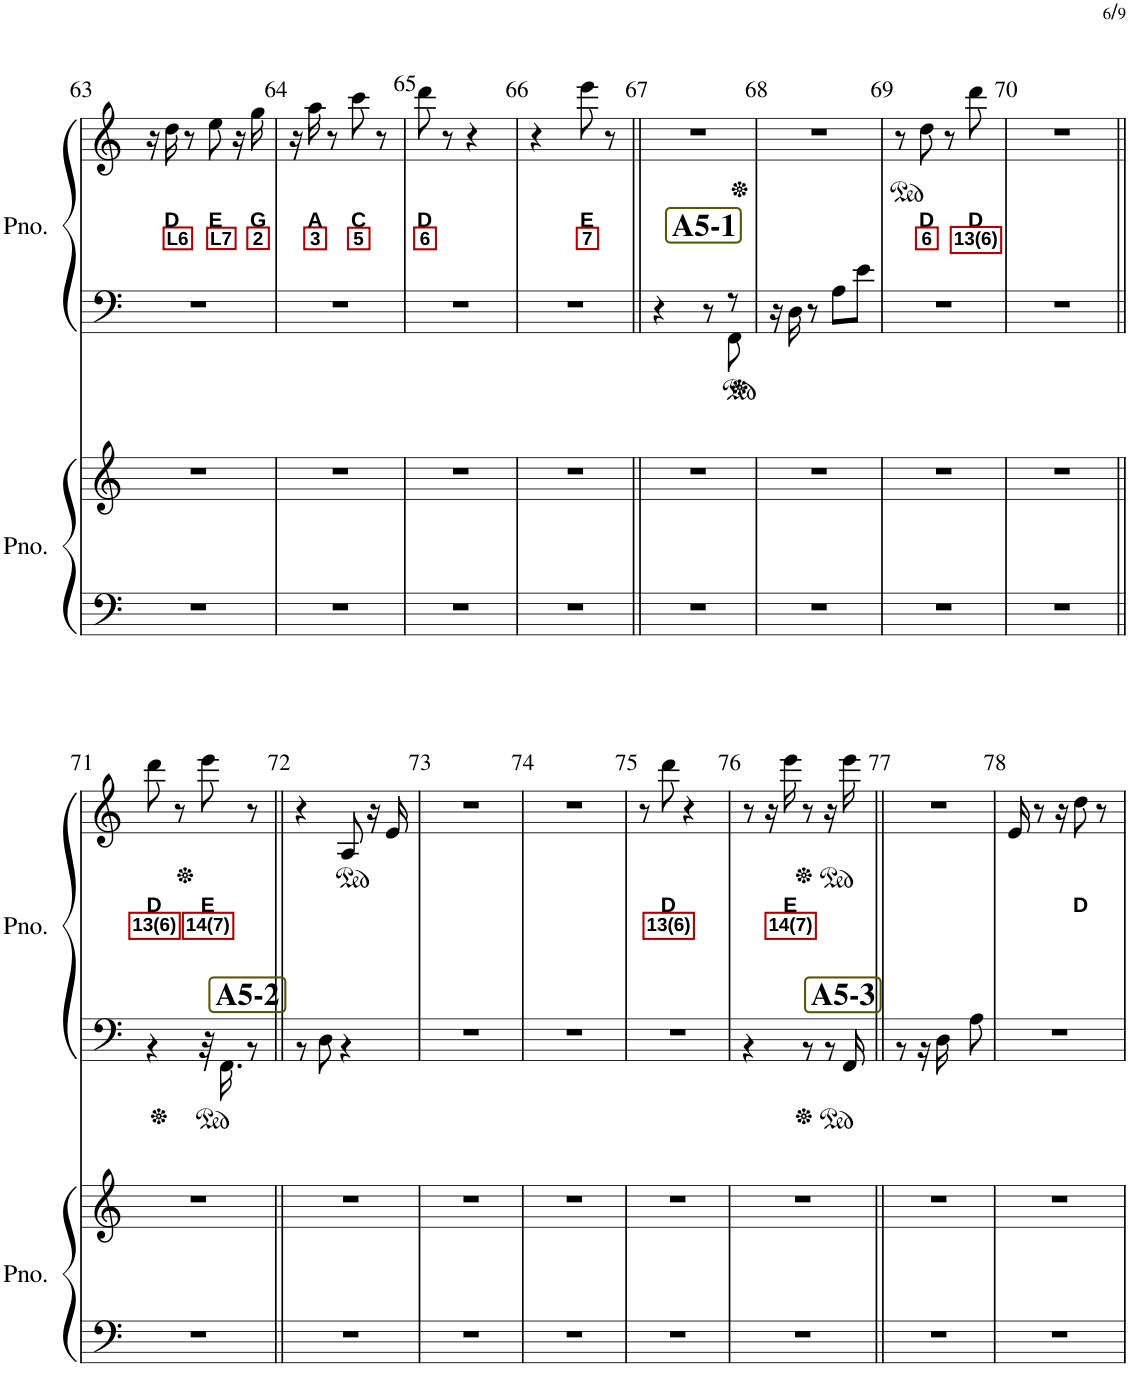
**kern	**kern	**kern	**kern	**text	**text	**text
*part2	*part2	*part1	*part1	*part1	*part1	*part1
*staff4	*staff3	*staff2	*staff1	*staff1	*staff1	*staff1
*I"ピアノ	*	*I"ピアノ	*	*	*	*
!!LO:PB:g=z
*clefF4	*clefG2	*clefF4	*clefG2	*	*	*
*k[]	*k[]	*k[]	*k[]	*	*	*
*M2/4	*M2/4	*M2/4	*M2/4	*	*	*
=63	=63	=63	=63	=63	=63	=63
2r	2r	2r	16r	.	.	.
!	!	!	!	!	!LO:LY:b	!LO:LY:b
.	.	.	16dd\	.	D	L6
.	.	.	8r	.	.	.
!	!	!	!	!	!LO:LY:b	!LO:LY:b
.	.	.	8ee\	.	E	L7
.	.	.	16r	.	.	.
!	!	!	!	!	!LO:LY:b	!LO:LY:b
.	.	.	16gg\	.	G	2
=64	=64	=64	=64	=64	=64	=64
2r	2r	2r	16r	.	.	.
!	!	!	!	!	!LO:LY:b	!LO:LY:b
.	.	.	16aa\	.	A	3
.	.	.	8r	.	.	.
!	!	!	!	!	!LO:LY:b	!LO:LY:b
.	.	.	8ccc\	.	C	5
.	.	.	8r	.	.	.
=65	=65	=65	=65	=65	=65	=65
!	!	!	!	!	!LO:LY:b	!LO:LY:b
2r	2r	2r	8ddd\	.	D	6
.	.	.	8r	.	.	.
.	.	.	4r	.	.	.
=66	=66	=66	=66	=66	=66	=66
2r	2r	2r	4r	.	.	.
!	!	!	!	!	!LO:LY:b	!LO:LY:b
.	.	.	8eee\	.	E	7
.	.	.	8r	.	.	.
!!LO:REH:place=s1:b:B:cj:fs=15:t=A5-1:qo=1
=67||	=67||	=67||	=67||	=67||	=67||	=67||
*	*	*^	*	*	*	*
2r	2r	4r	4.ryy	2r	.	.	.
.	.	8r	.	.	.	.	.
*	*	*ped	*	*	*	*	*
.	.	8r	8FF\	.	.	.	.
*	*	*v	*v	*	*	*	*
=68	=68	=68	=68	=68	=68	=68
2r	2r	16r	2r	.	.	.
.	.	16D\	.	.	.	.
.	.	8r	.	.	.	.
.	.	8A\L	.	.	.	.
.	.	8e\J	.	.	.	.
=69	=69	=69	=69	=69	=69	=69
*	*	*	*ped	*	*	*
2r	2r	2r	8r	.	.	.
!	!	!	!	!	!LO:LY:b	!LO:LY:b
.	.	.	8dd\	.	D	6
.	.	.	8r	.	.	.
!	!	!	!	!	!LO:LY:b	!LO:LY:b
.	.	.	8ddd\	.	D	13(6)
=70	=70	=70	=70	=70	=70	=70
2r	2r	2r	2r	.	.	.
!!LO:LB:g=z
!!LO:REH:place=s1:b:B:cj:fs=15:t=A5-2:qo=1.5
=71||	=71||	=71||	=71||	=71||	=71||	=71||
*	*	*^	*	*	*	*
!	!	!	!	!	!	!LO:LY:b	!LO:LY:b
2r	2r	8ryy	4r	8ddd\	.	D	13(6)
*	*	*Xped	*	*	*	*	*
.	.	8ryy	.	8r	.	.	.
*	*	*ped	*	*	*	*	*
*	*	*	*	*Xped	*	*	*
!	!	!	!	!	!	!LO:LY:b	!LO:LY:b
.	.	8ryy	32r	8eee\	.	E	14(7)
.	.	.	16.FF\	.	.	.	.
.	.	8ryy	8r	8r	.	.	.
=72||	=72||	=72||	=72||	=72||	=72||	=72||	=72||
2r	2r	2ryy	8r	4r	.	.	.
.	.	.	8D\	.	.	.	.
*	*	*	*	*ped	*	*	*
.	.	.	4r	8A/	.	.	.
.	.	.	.	16r	.	.	.
.	.	.	.	16e/	.	.	.
*	*	*v	*v	*	*	*	*
=73	=73	=73	=73	=73	=73	=73
2r	2r	2r	2r	.	.	.
=74	=74	=74	=74	=74	=74	=74
2r	2r	2r	2r	.	.	.
=75	=75	=75	=75	=75	=75	=75
2r	2r	2r	8r	.	.	.
!	!	!	!	!	!LO:LY:b	!LO:LY:b
.	.	.	8ddd\	.	D	13(6)
.	.	.	4r	.	.	.
!!LO:REH:place=s1:b:B:cj:fs=15:t=A5-3:qo=1.75
=76	=76	=76	=76	=76	=76	=76
*	*	*^	*	*	*	*
2r	2r	4ryy	4r	8r	.	.	.
.	.	.	.	16r	.	.	.
!	!	!	!	!	!	!LO:LY:b	!LO:LY:b
.	.	.	.	16eee\	.	E	14(7)
.	.	8ryy	8r	8r	.	.	.
*	*	*Xped	*	*	*	*	*
*	*	*	*	*Xped	*	*	*
.	.	16ryy	8r	16r	.	.	.
.	.	16FF/	.	16eee\	.	.	.
=77||	=77||	=77||	=77||	=77||	=77||	=77||	=77||
2r	2r	8ryy	8r	2r	.	.	.
.	.	4ryy	16r	.	.	.	.
.	.	.	16D\	.	.	.	.
.	.	.	4ryy	.	.	.	.
.	.	8A\	.	.	.	.	.
*	*	*v	*v	*	*	*	*
=78	=78	=78	=78	=78	=78	=78
2r	2r	2r	16e/	.	.	.
.	.	.	8r	.	.	.
.	.	.	16r	.	.	.
!	!	!	!	!	!LO:LY:b	!
.	.	.	8dd\	.	D	.
.	.	.	8r	.	.	.
=	=	=	=	=	=	=
*-	*-	*-	*-	*-	*-	*-
